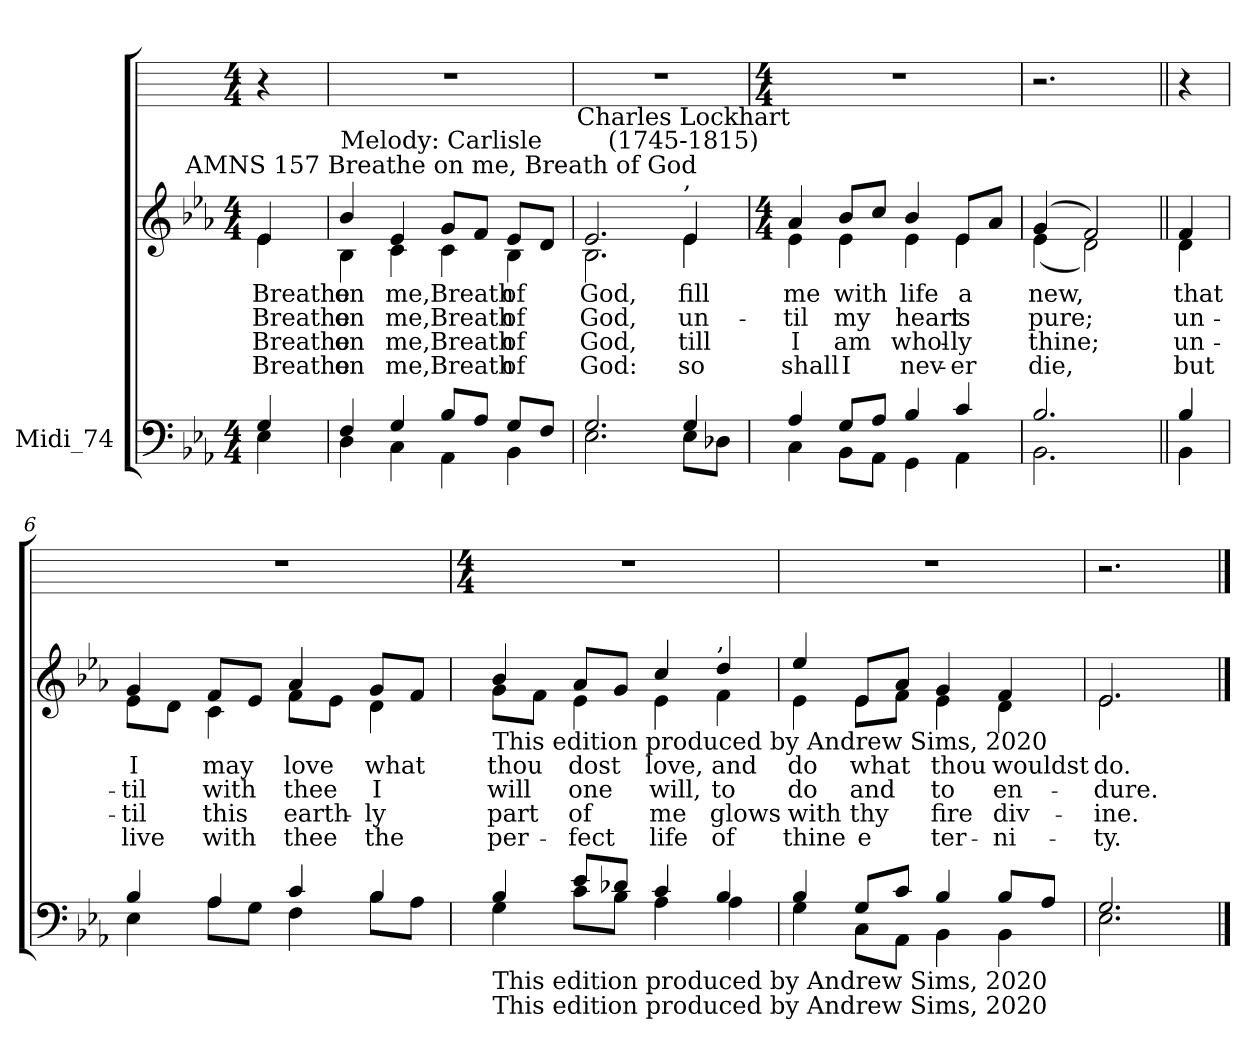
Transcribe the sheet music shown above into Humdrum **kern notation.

**kern	**kern	**text	**text	**text	**text	**kern
*part3	*part2	*part2	*part2	*part2	*part2	*part1
*staff3	*staff2	*staff2	*staff2	*staff2	*staff2	*staff1
*I"Midi_74	*	*	*	*	*	*
*clefF4	*clefG2	*	*	*	*	*
*k[b-e-a-]	*k[b-e-a-]	*	*	*	*	*
*E-:	*E-:	*	*	*	*	*
*M4/4	*M4/4	*	*	*	*	*M4/4
=	=	=	=	=	=	=
*^	*	*	*	*	*	*
!	!	!LO:TX:a:cj:t=Edwin Hatch\n(1835-1889)	!	!	!	!	!
!	!	!	!LO:LY:b	!LO:LY:b	!LO:LY:b	!LO:LY:b	!
*	*	*^	*	*	*	*	*
4G/	4E-\	4e-/	4e-\	Breathe	Breathe	Breathe	Breathe	4r
=1	=1	=1	=1	=1	=1	=1	=1	=1
!	!	!	!	!LO:LY:b	!LO:LY:b	!LO:LY:b	!LO:LY:b	!
4F/	4D\	4b-/	4B-\	on	on	on	on	1r
!	!	!	!	!LO:LY:b	!LO:LY:b	!LO:LY:b	!LO:LY:b	!
4G/	4C\	4e-/	4c\	me,	me,	me,	me,	.
!	!	!LO:TX:a:cj:t=AMNS 157 Breathe on me, Breath of God	!	!	!	!	!	!
!	!	!LO:TX:a:cj:t=Melody&colon; Carlisle	!	!	!	!	!	!
!	!	!	!	!LO:LY:b	!LO:LY:b	!LO:LY:b	!LO:LY:b	!
8B-/L	4AA-\	8g/L	4c\	Breath	Breath	Breath	Breath	.
8A-/J	.	8f/J	.	.	.	.	.	.
!	!	!	!	!LO:LY:b	!LO:LY:b	!LO:LY:b	!LO:LY:b	!
8G/L	4BB-\	8e-/L	4B-\	of	of	of	of	.
8F/J	.	8d/J	.	.	.	.	.	.
=2	=2	=2	=2	=2	=2	=2	=2	=2
!	!	!	!	!LO:LY:b	!LO:LY:b	!LO:LY:b	!LO:LY:b	!
2.G/	2.E-\	2.e-/	2.B-\	God,	God,	God,	God:	1r
!	!	!LO:TX:a:cj:t=Charles Lockhart\n(1745-1815)	!	!	!	!	!	!
!	!	!LO:TX:a:t=,	!	!	!	!	!	!
!	!	!	!	!LO:LY:b	!LO:LY:b	!LO:LY:b	!LO:LY:b	!
4G/	8E-\L	4e-/	4e-\	fill	un-	-till	so	.
.	8D-X\J	.	.	.	.	.	.	.
!!LO:LB:g=z
=3	=3	=3	=3	=3	=3	=3	=3	=3
*	*	*M4/4	*	*	*	*	*	*M4/4
!	!	!	!	!LO:LY:b	!LO:LY:b	!LO:LY:b	!LO:LY:b	!
4A-/	4C\	4a-/	4e-\	me	til	I	shall	1r
!	!	!	!	!LO:LY:b	!LO:LY:b	!LO:LY:b	!LO:LY:b	!
8G/L	8BB-\L	8b-/L	4e-\	with	my	am	I	.
8A-/J	8AA-\J	8cc/J	.	.	.	.	.	.
!	!	!	!	!LO:LY:b	!LO:LY:b	!LO:LY:b	!LO:LY:b	!
4B-/	4GG\	4b-/	4e-\	life	heart	whol-	-nev-	.
!	!	!	!	!LO:LY:b	!LO:LY:b	!LO:LY:b	!LO:LY:b	!
4c/	4AA-\	8e-/L	4e-\	-a	is	ly	er	.
.	.	8a-/J	.	.	.	.	.	.
=4	=4	=4	=4	=4	=4	=4	=4	=4
!	!	!	!	!LO:LY:b	!LO:LY:b	!LO:LY:b	!LO:LY:b	!
2.B-/	2.BB-\	(>4g/	(<4e-\	new,	pure;	thine;	die,	2.r
.	.	2f/)	2d\)	.	.	.	.	.
=5||	=5||	=5||	=5||	=5||	=5||	=5||	=5||	=5||
!	!	!	!	!LO:LY:b	!LO:LY:b	!LO:LY:b	!LO:LY:b	!
4B-/	4BB-\	4f/	4d\	that	un-	-un-	-but	4r
=6	=6	=6	=6	=6	=6	=6	=6	=6
!	!	!	!	!LO:LY:b	!LO:LY:b	!LO:LY:b	!LO:LY:b	!
4B-/	4E-\	4g/	8e-\L	I	til	til	live	1r
.	.	.	8d\J	.	.	.	.	.
!	!	!	!	!LO:LY:b	!LO:LY:b	!LO:LY:b	!LO:LY:b	!
4A-/	8A-\L	8f/L	4c\	may	with	this	with	.
.	8G\J	8e-/J	.	.	.	.	.	.
!	!	!	!	!LO:LY:b	!LO:LY:b	!LO:LY:b	!LO:LY:b	!
4c/	4F\	4a-/	8f\L	love	thee	earth-	-thee	.
.	.	.	8e-\J	.	.	.	.	.
!	!	!	!	!LO:LY:b	!LO:LY:b	!LO:LY:b	!LO:LY:b	!
4B-/	8B-\L	8g/L	4d\	what	I	ly	the	.
.	8A-\J	8f/J	.	.	.	.	.	.
!!LO:LB:g=z
=7	=7	=7	=7	=7	=7	=7	=7	=7
*	*	*	*	*	*	*	*	*M4/4
!	!	!LO:TX:b:t=This edition produced by Andrew Sims, 2020	!	!	!	!	!	!
!LO:TX:b:t=This edition produced by Andrew Sims, 2020	!	!	!	!	!	!	!	!
!LO:TX:b:t=This edition produced by Andrew Sims, 2020	!	!	!	!	!	!	!	!
!	!	!	!	!LO:LY:b	!LO:LY:b	!LO:LY:b	!LO:LY:b	!
4B-/	4G\	4b-/	8g\L	thou	will	part	per-	1r
.	.	.	8f\J	.	.	.	.	.
!	!	!	!	!LO:LY:b	!LO:LY:b	!LO:LY:b	!LO:LY:b	!
8e-/L	8c\L	8a-/L	4e-\	-dost	one	of	fect	.
8d-X/J	8B-\J	8g/J	.	.	.	.	.	.
!	!	!	!	!LO:LY:b	!LO:LY:b	!LO:LY:b	!LO:LY:b	!
4c/	4A-\	4cc/	4e-\	love,	will,	me	life	.
!	!	!LO:TX:a:t=,	!	!	!	!	!	!
!	!	!	!	!LO:LY:b	!LO:LY:b	!LO:LY:b	!LO:LY:b	!
4B-/	4A-\	4dd/	4f\	and	to	glows	of	.
=8	=8	=8	=8	=8	=8	=8	=8	=8
!	!	!	!	!LO:LY:b	!LO:LY:b	!LO:LY:b	!LO:LY:b	!
4B-/	4G\	4ee-/	4e-\	do	do	with	thine	1r
!	!	!	!	!LO:LY:b	!LO:LY:b	!LO:LY:b	!LO:LY:b	!
8G/L	8C\L	8e-/L	8e-\L	what	and	thy	e	.
8c/J	8AA-\J	8a-/J	8f\J	.	.	.	.	.
!	!	!	!	!LO:LY:b	!LO:LY:b	!LO:LY:b	!LO:LY:b	!
4B-/	4BB-\	4g/	4e-\	thou	to	fire	ter-	.
!	!	!	!	!LO:LY:b	!LO:LY:b	!LO:LY:b	!LO:LY:b	!
8B-/L	4BB-\	4f/	4d\	-wouldst	en-	-div-	-ni-	.
8A-/J	.	.	.	.	.	.	.	.
=9	=9	=9	=9	=9	=9	=9	=9	=9
!	!	!	!	!LO:LY:b	!LO:LY:b	!LO:LY:b	!LO:LY:b	!
2.G/	2.E-\	2.e-/	2.e-\	-do.	dure.	ine.	ty.	2.r
*v	*v	*	*	*	*	*	*	*
*	*v	*v	*	*	*	*	*
==	==	==	==	==	==	==
*-	*-	*-	*-	*-	*-	*-
